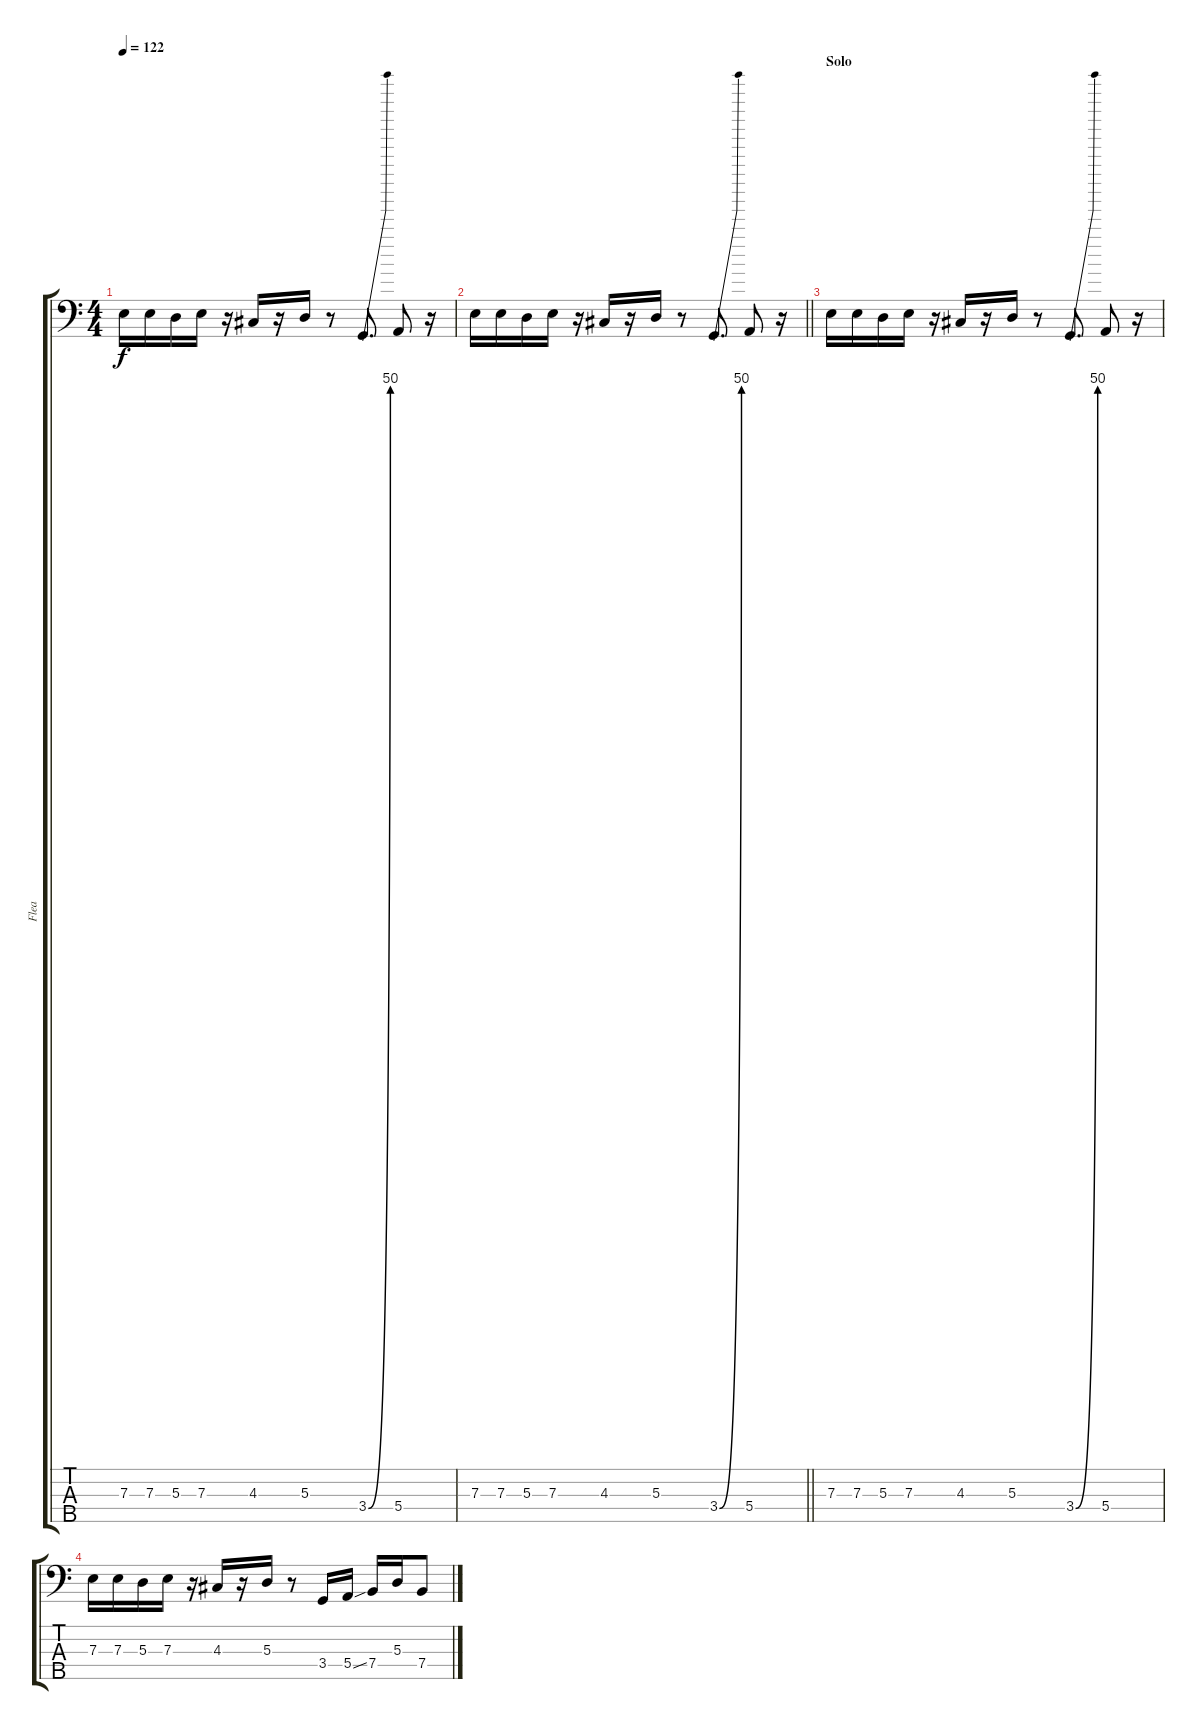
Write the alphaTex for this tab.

\track ("Flea" "Flea") {instrument electricbassfinger}
\staff {score tabs}
\tuning (G2 D2 A1 E1 B0) {hide}
\ts (4 4)
\tempo 122
\clef f4
\ks c
7.3.16{dy f} 7.3.16 5.3.16 7.3.16 r.16 4.3.16 r.16 5.3.16 r.8 3.4{be (bend 0 0 300 200)}.8{d} 5.4.8 r.16 |
\barLineRight lightlight
7.3.16 7.3.16 5.3.16 7.3.16 r.16 4.3.16 r.16 5.3.16 r.8 3.4{be (bend 0 0 300 200)}.8{d} 5.4.8 r.16 |
\section ("" "Solo")
7.3.16 7.3.16 5.3.16 7.3.16 r.16 4.3.16 r.16 5.3.16 r.8 3.4{be (bend 0 0 300 200)}.8{d} 5.4.8 r.16 |
7.3.16 7.3.16 5.3.16 7.3.16 r.16 4.3.16 r.16 5.3.16 r.8 3.4.16 5.4{ss}.16 7.4.16 5.3.16 7.4.8
